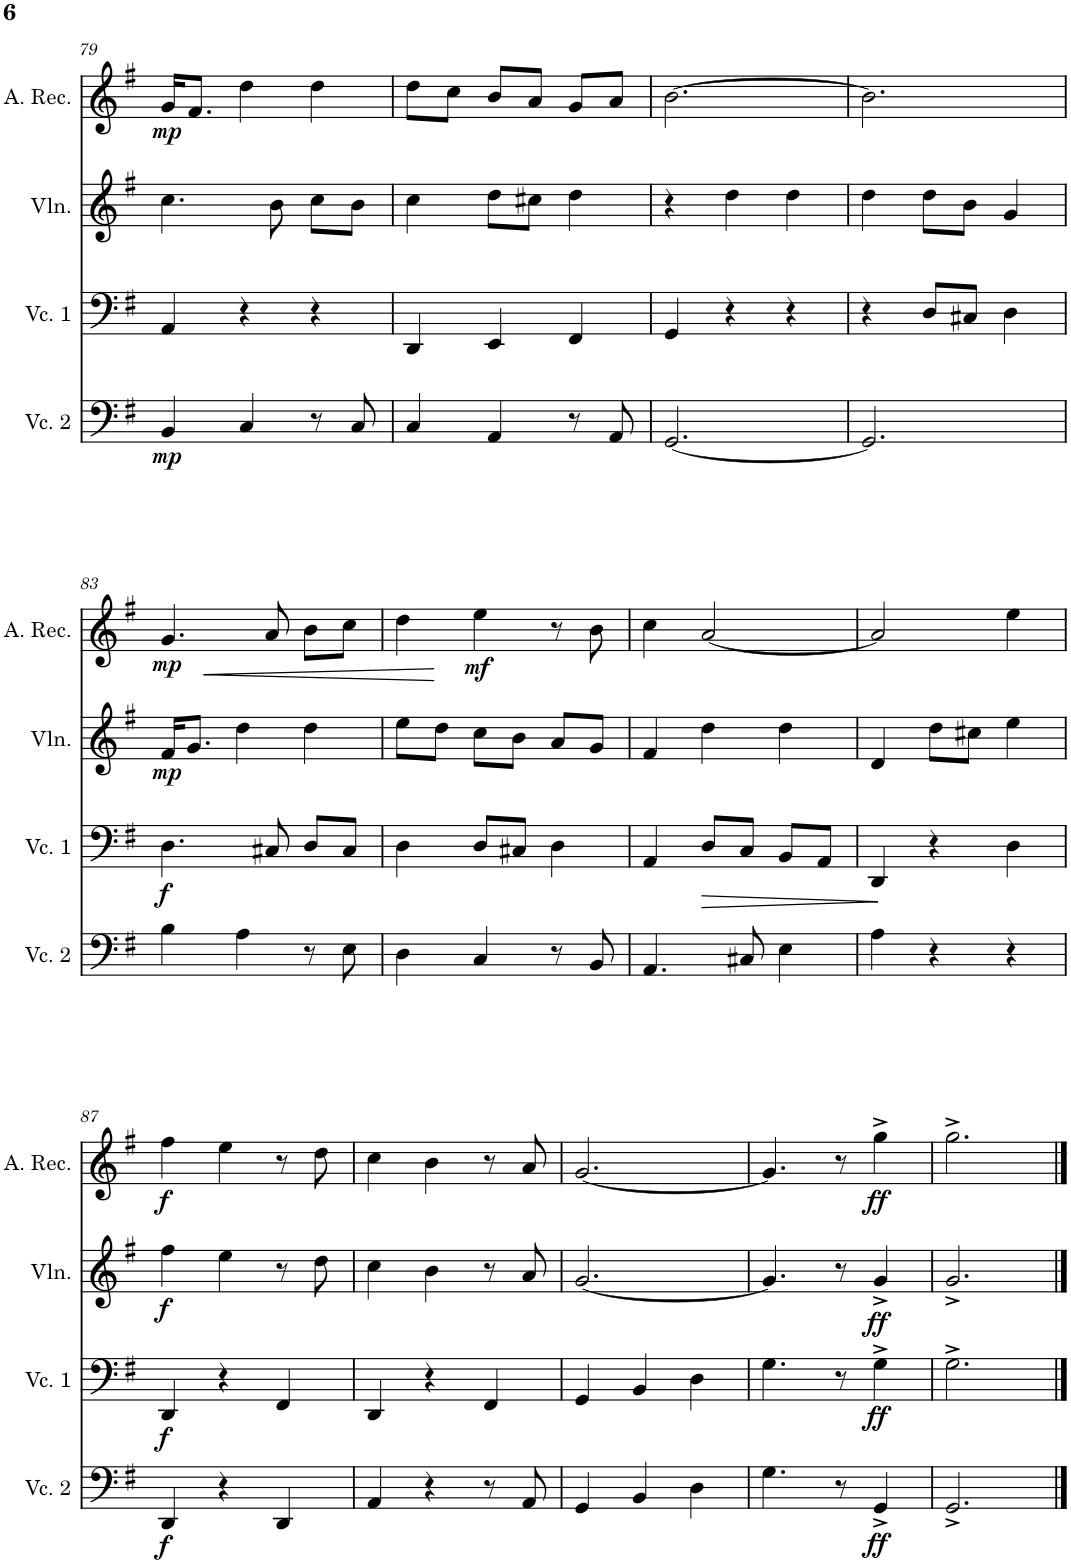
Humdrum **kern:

**kern	**dynam	**kern	**dynam	**kern	**dynam	**kern	**dynam
*part4	*part4	*part3	*part3	*part2	*part2	*part1	*part1
*staff4	*staff4	*staff3	*staff3	*staff2	*staff2	*staff1	*staff1
*I"Violoncello 2	*	*I"Violoncello 1	*	*I"Violin	*	*I"Alto Recorder	*
*I'Vc. 2	*	*I'Vc. 1	*	*I'Vln.	*	*I'A. Rec.	*
!!LO:PB:g=z
*clefF4	*	*clefF4	*	*clefG2	*	*clefG2	*
*k[f#]	*	*k[f#]	*	*k[f#]	*	*k[f#]	*
*M3/4	*	*M3/4	*	*M3/4	*	*M3/4	*
=79	=79	=79	=79	=79	=79	=79	=79
!	!LO:DY:b	!	!	!	!	!	!LO:DY:b
4BB/	mp	4AA/	.	4.cc\	.	16g/KL	mp
.	.	.	.	.	.	8.f#/J	.
4C/	.	4r	.	.	.	4dd\	.
.	.	.	.	8b\	.	.	.
8r	.	4r	.	8cc\L	.	4dd\	.
8C/	.	.	.	8b\J	.	.	.
=80	=80	=80	=80	=80	=80	=80	=80
4C/	.	4DD/	.	4cc\	.	8dd\L	.
.	.	.	.	.	.	8cc\J	.
4AA/	.	4EE/	.	8dd\L	.	8b/L	.
.	.	.	.	8cc#X\J	.	8a/J	.
8r	.	4FF#/	.	4dd\	.	8g/L	.
8AA/	.	.	.	.	.	8a/J	.
=81	=81	=81	=81	=81	=81	=81	=81
[2.GG/	.	4GG/	.	4r	.	[2.b\	.
.	.	4r	.	4dd\	.	.	.
.	.	4r	.	4dd\	.	.	.
=82	=82	=82	=82	=82	=82	=82	=82
2.GG/]	.	4r	.	4dd\	.	2.b\]	.
.	.	8D/L	.	8dd\L	.	.	.
.	.	8C#X/J	.	8b\J	.	.	.
.	.	4D\	.	4g/	.	.	.
!!LO:LB:g=z
=83	=83	=83	=83	=83	=83	=83	=83
!	!	!	!LO:DY:b	!	!LO:DY:b	!	!LO:DY:b
4B\	.	4.D\	f	16f#/KL	mp	4.g/	mp
.	.	.	.	8.g/J	.	.	.
4A\	.	.	.	4dd\	.	.	.
!	!	!	!	!	!	!	!LO:HP:b
.	.	8C#X/	.	.	.	8a/	<
8r	.	8D/L	.	4dd\	.	8b\L	.
8E\	.	8C#/J	.	.	.	8cc\J	.
=84	=84	=84	=84	=84	=84	=84	=84
4D\	.	4D\	.	8ee\L	.	4dd\	.
.	.	.	.	8dd\J	.	.	.
!	!	!	!	!	!	!	!LO:DY:n=1:b
4C/	.	8D/L	.	8cc\L	.	4ee\	[ mf
.	.	8C#X/J	.	8b\J	.	.	.
8r	.	4D\	.	8a/L	.	8r	.
8BB/	.	.	.	8g/J	.	8b\	.
=85	=85	=85	=85	=85	=85	=85	=85
4.AA/	.	4AA/	.	4f#/	.	4cc\	.
!	!	!	!LO:HP:b	!	!	!	!
.	.	8D/L	>	4dd\	.	[2a/	.
8C#X/	.	8C/J	.	.	.	.	.
4E\	.	8BB/L	.	4dd\	.	.	.
.	.	8AA/J	.	.	.	.	.
=86	=86	=86	=86	=86	=86	=86	=86
4A\	.	4DD/	.	4d/	.	2a/]	.
4r	.	4r	]	8dd\L	.	.	.
.	.	.	.	8cc#X\J	.	.	.
4r	.	4D\	.	4ee\	.	4ee\	.
!!LO:LB:g=z
=87	=87	=87	=87	=87	=87	=87	=87
!	!LO:DY:b	!	!LO:DY:b	!	!LO:DY:b	!	!LO:DY:b
4DD/	f	4DD/	f	4ff#\	f	4ff#\	f
4r	.	4r	.	4ee\	.	4ee\	.
4DD/	.	4FF#/	.	8r	.	8r	.
.	.	.	.	8dd\	.	8dd\	.
=88	=88	=88	=88	=88	=88	=88	=88
4AA/	.	4DD/	.	4cc\	.	4cc\	.
4r	.	4r	.	4b\	.	4b\	.
8r	.	4FF#/	.	8r	.	8r	.
8AA/	.	.	.	8a/	.	8a/	.
=89	=89	=89	=89	=89	=89	=89	=89
4GG/	.	4GG/	.	[2.g/	.	[2.g/	.
4BB/	.	4BB/	.	.	.	.	.
4D\	.	4D\	.	.	.	.	.
=90	=90	=90	=90	=90	=90	=90	=90
4.G\	.	4.G\	.	4.g/]	.	4.g/]	.
8r	.	8r	.	8r	.	8r	.
!	!LO:DY:b	!	!LO:DY:b	!	!LO:DY:b	!	!LO:DY:b
4GG^/	ff	4G^\	ff	4g^/	ff	4gg^\	ff
=91	=91	=91	=91	=91	=91	=91	=91
2.GG^/	.	2.G^\	.	2.g^/	.	2.gg^\	.
==	==	==	==	==	==	==	==
*-	*-	*-	*-	*-	*-	*-	*-
